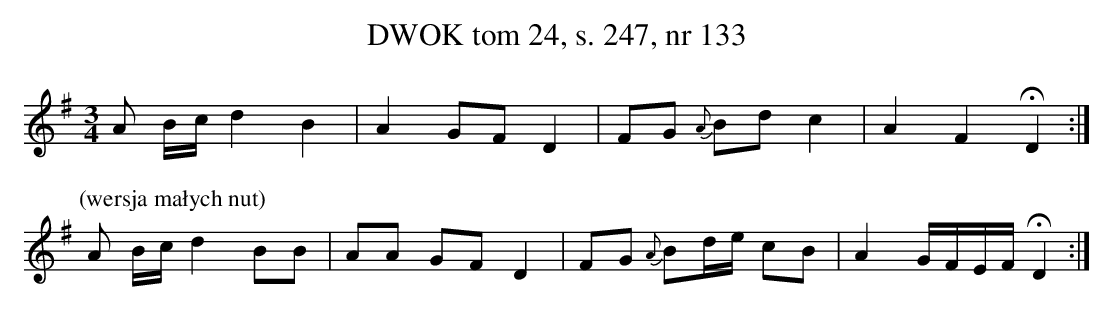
X:1
T: DWOK tom 24, s. 247, nr 133
L: 1/16
M: 3/4
K: G
A2 Bcd4B4|A4 G2F2 D4|F2G2 {A}B2d2 c4|A4 F4 HD4:|
P:(wersja małych nut)
A2 Bcd4B2B2|A2A2 G2F2 D4|F2G2 {A}B2de c2B2|A4 GFEF HD4:|
